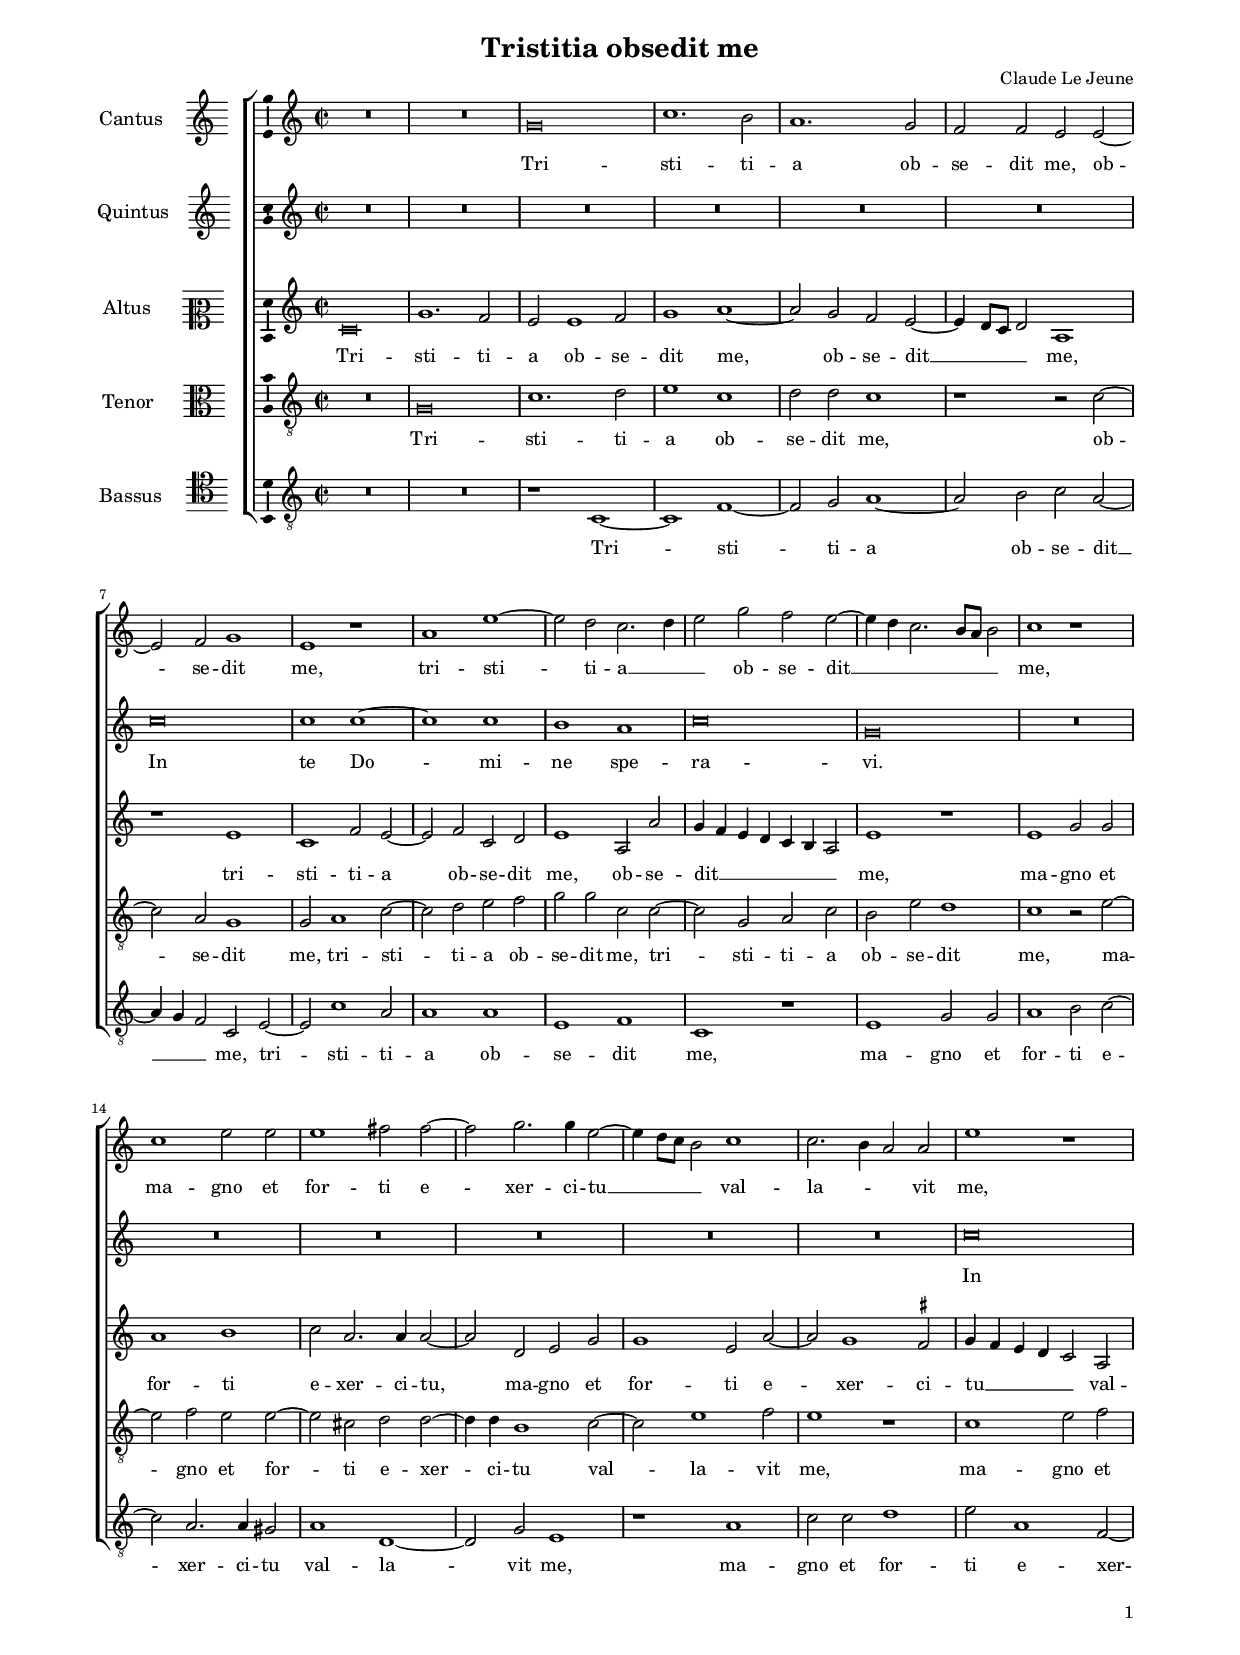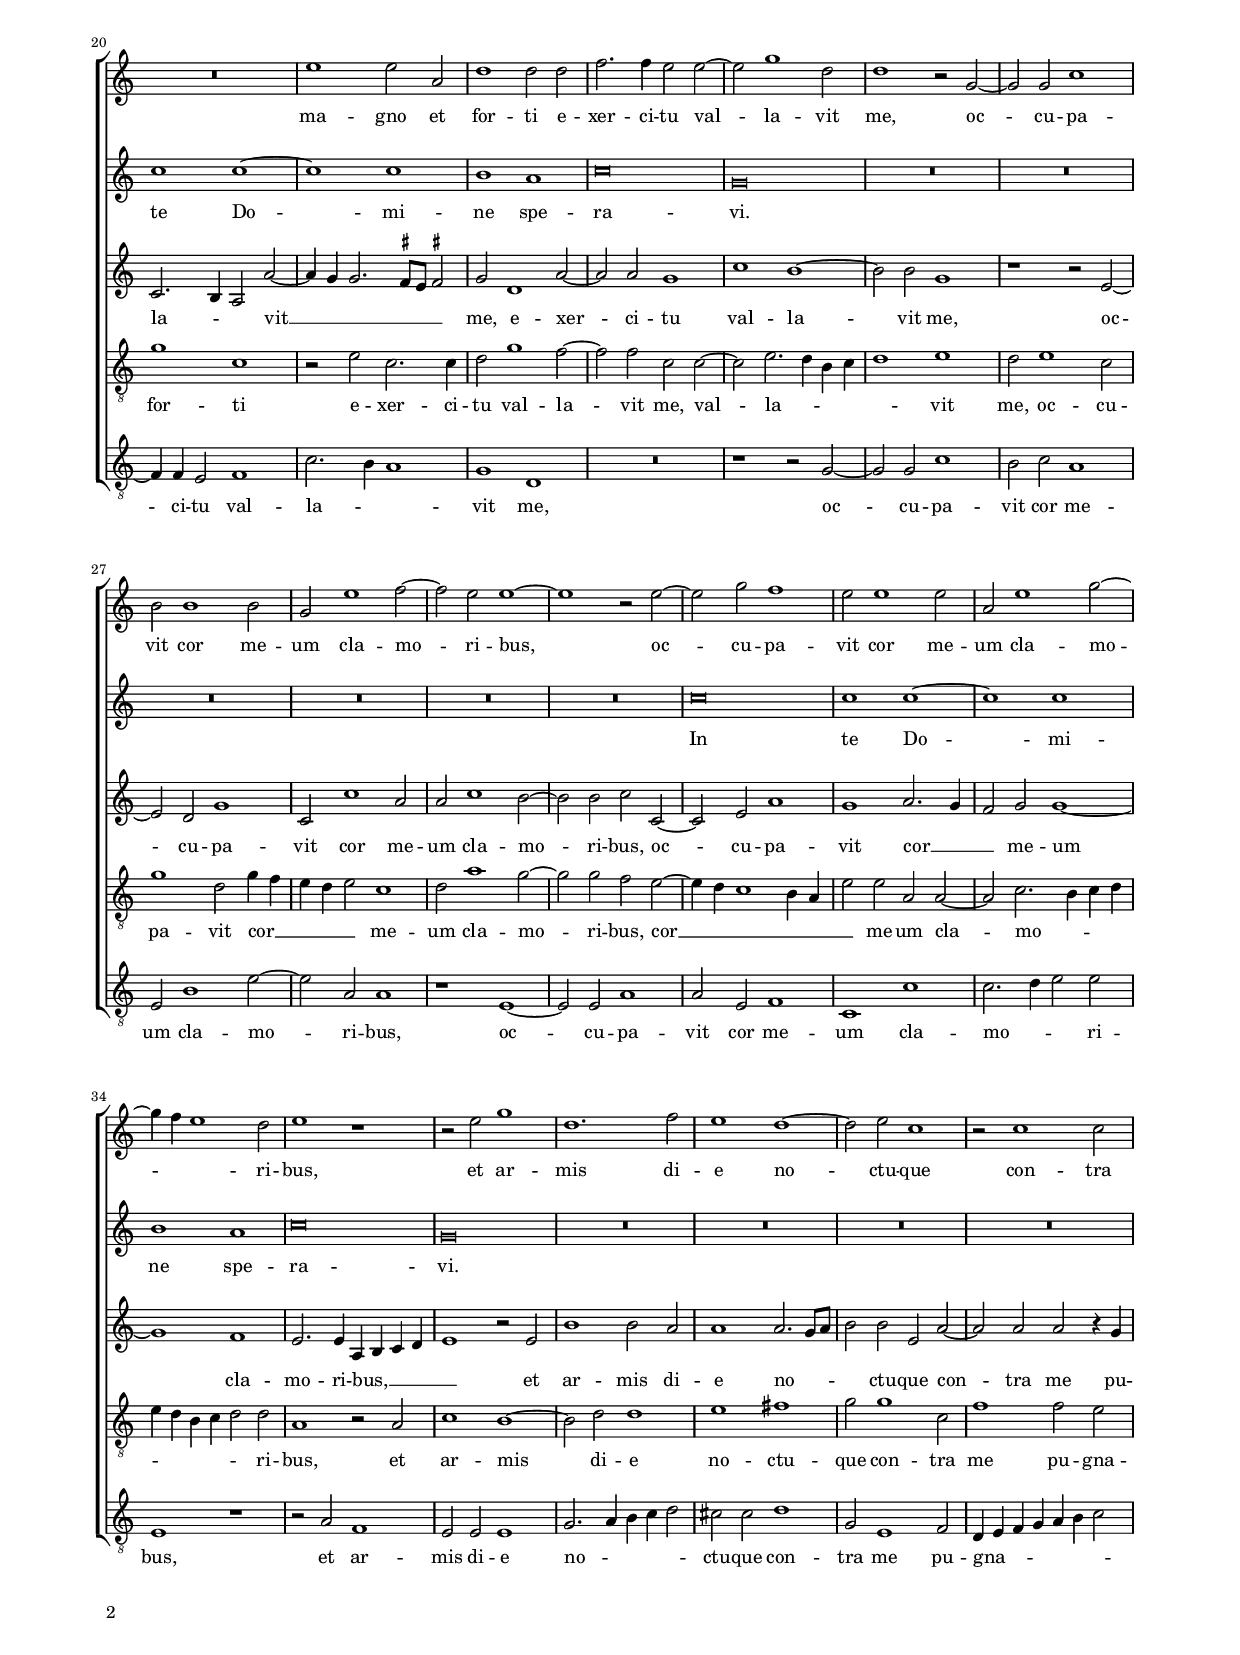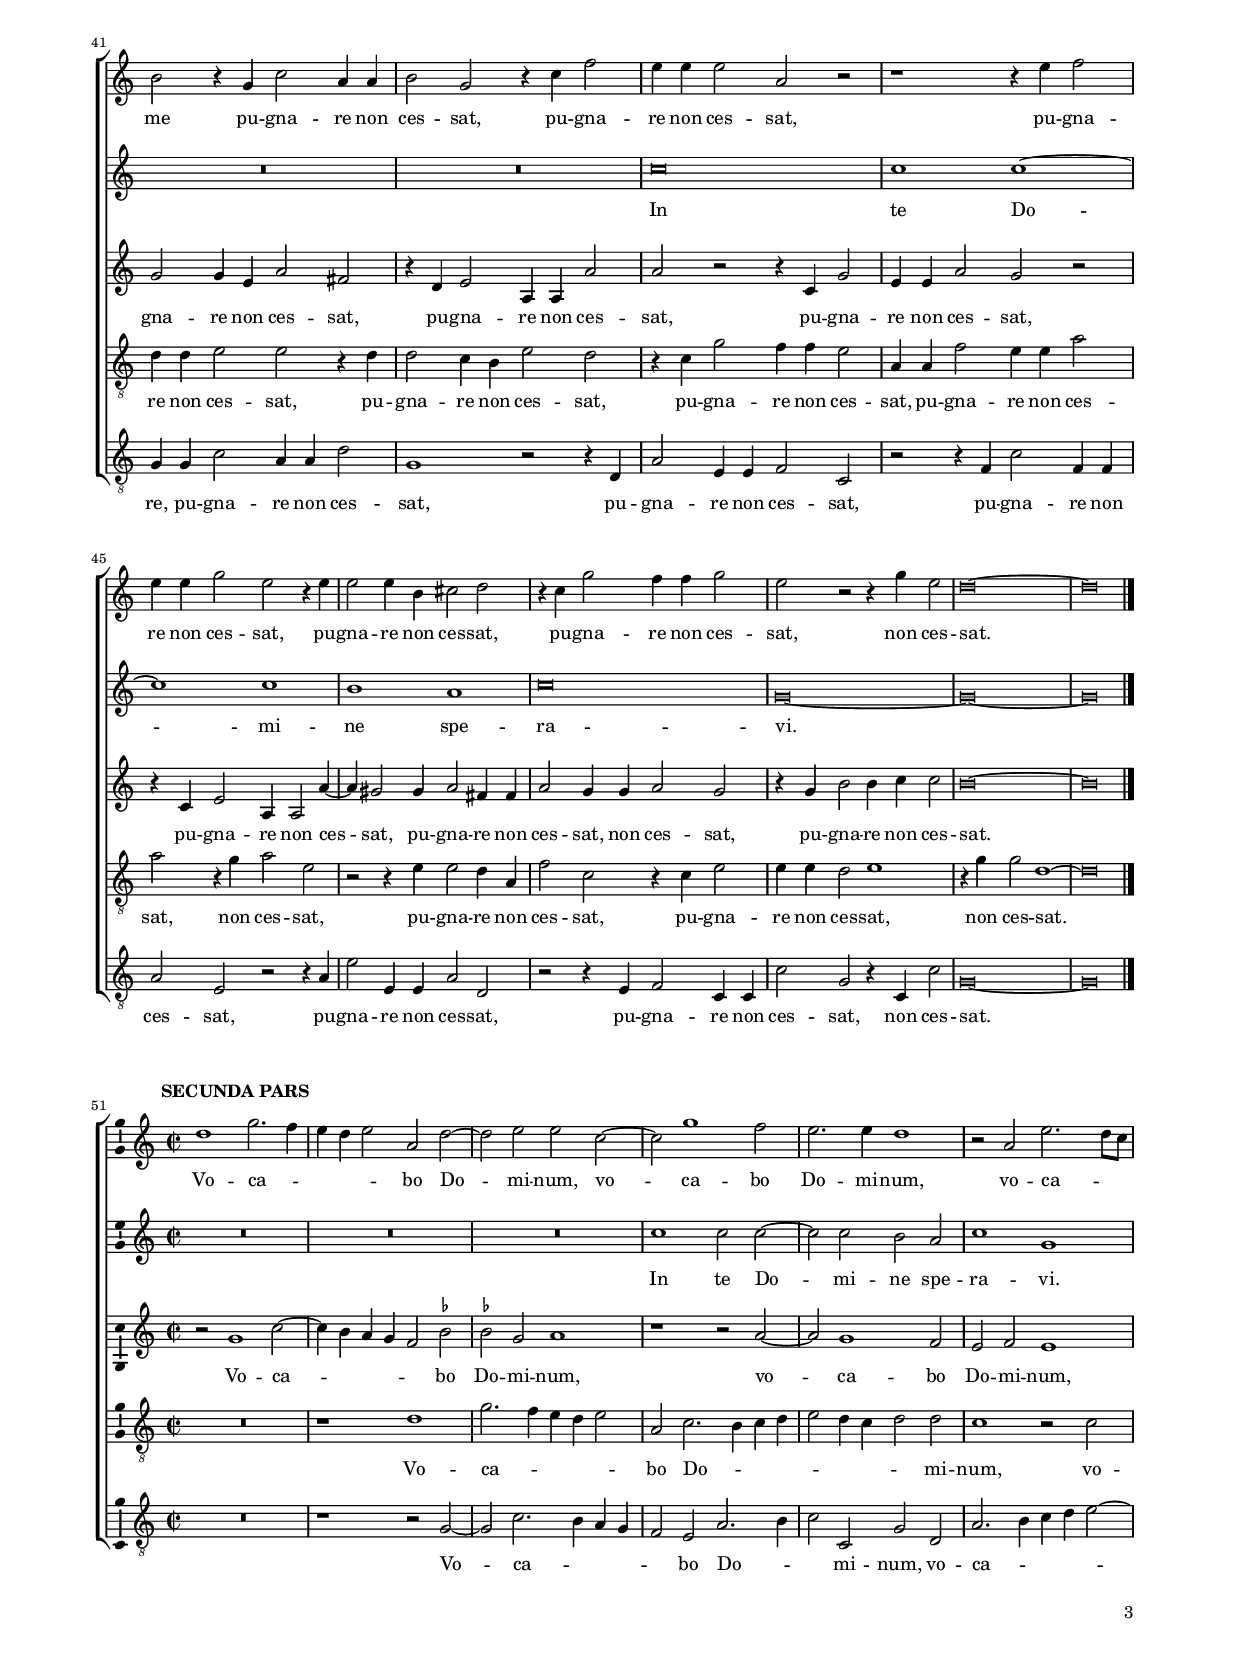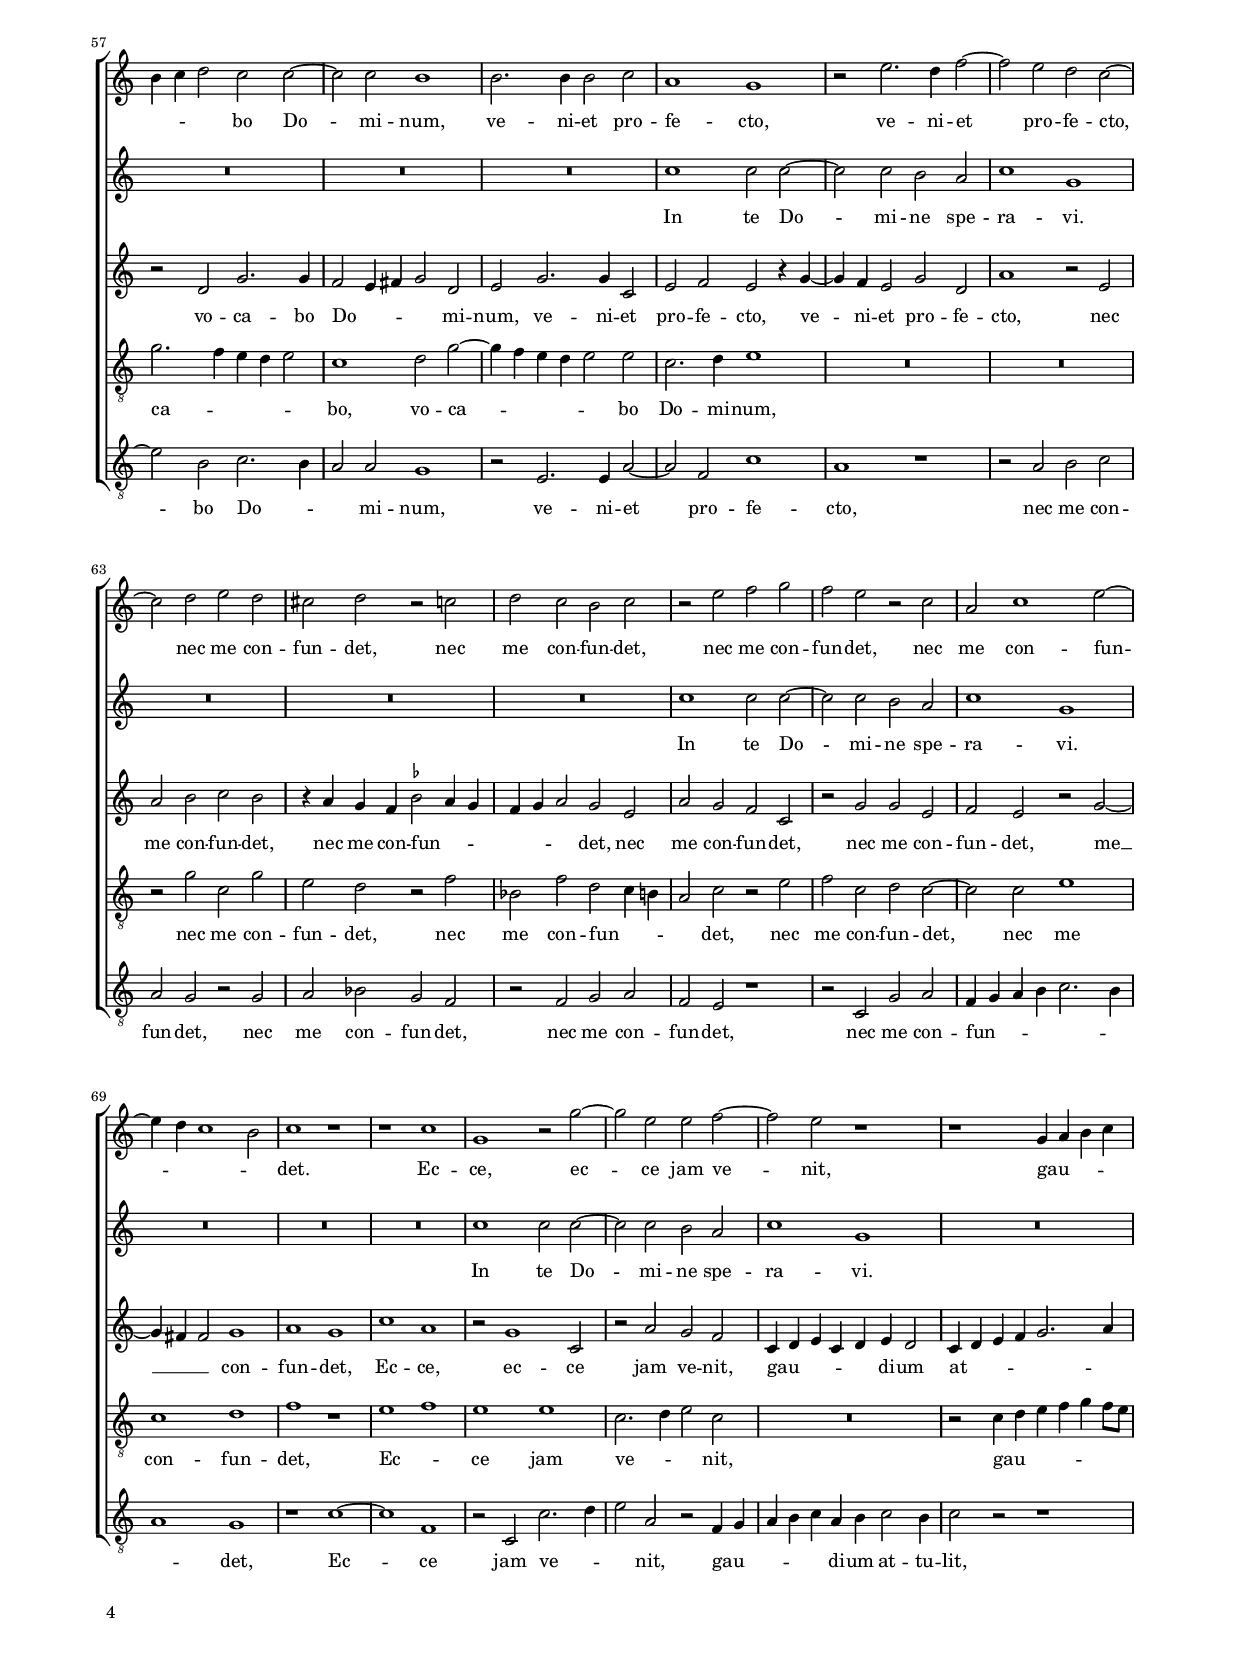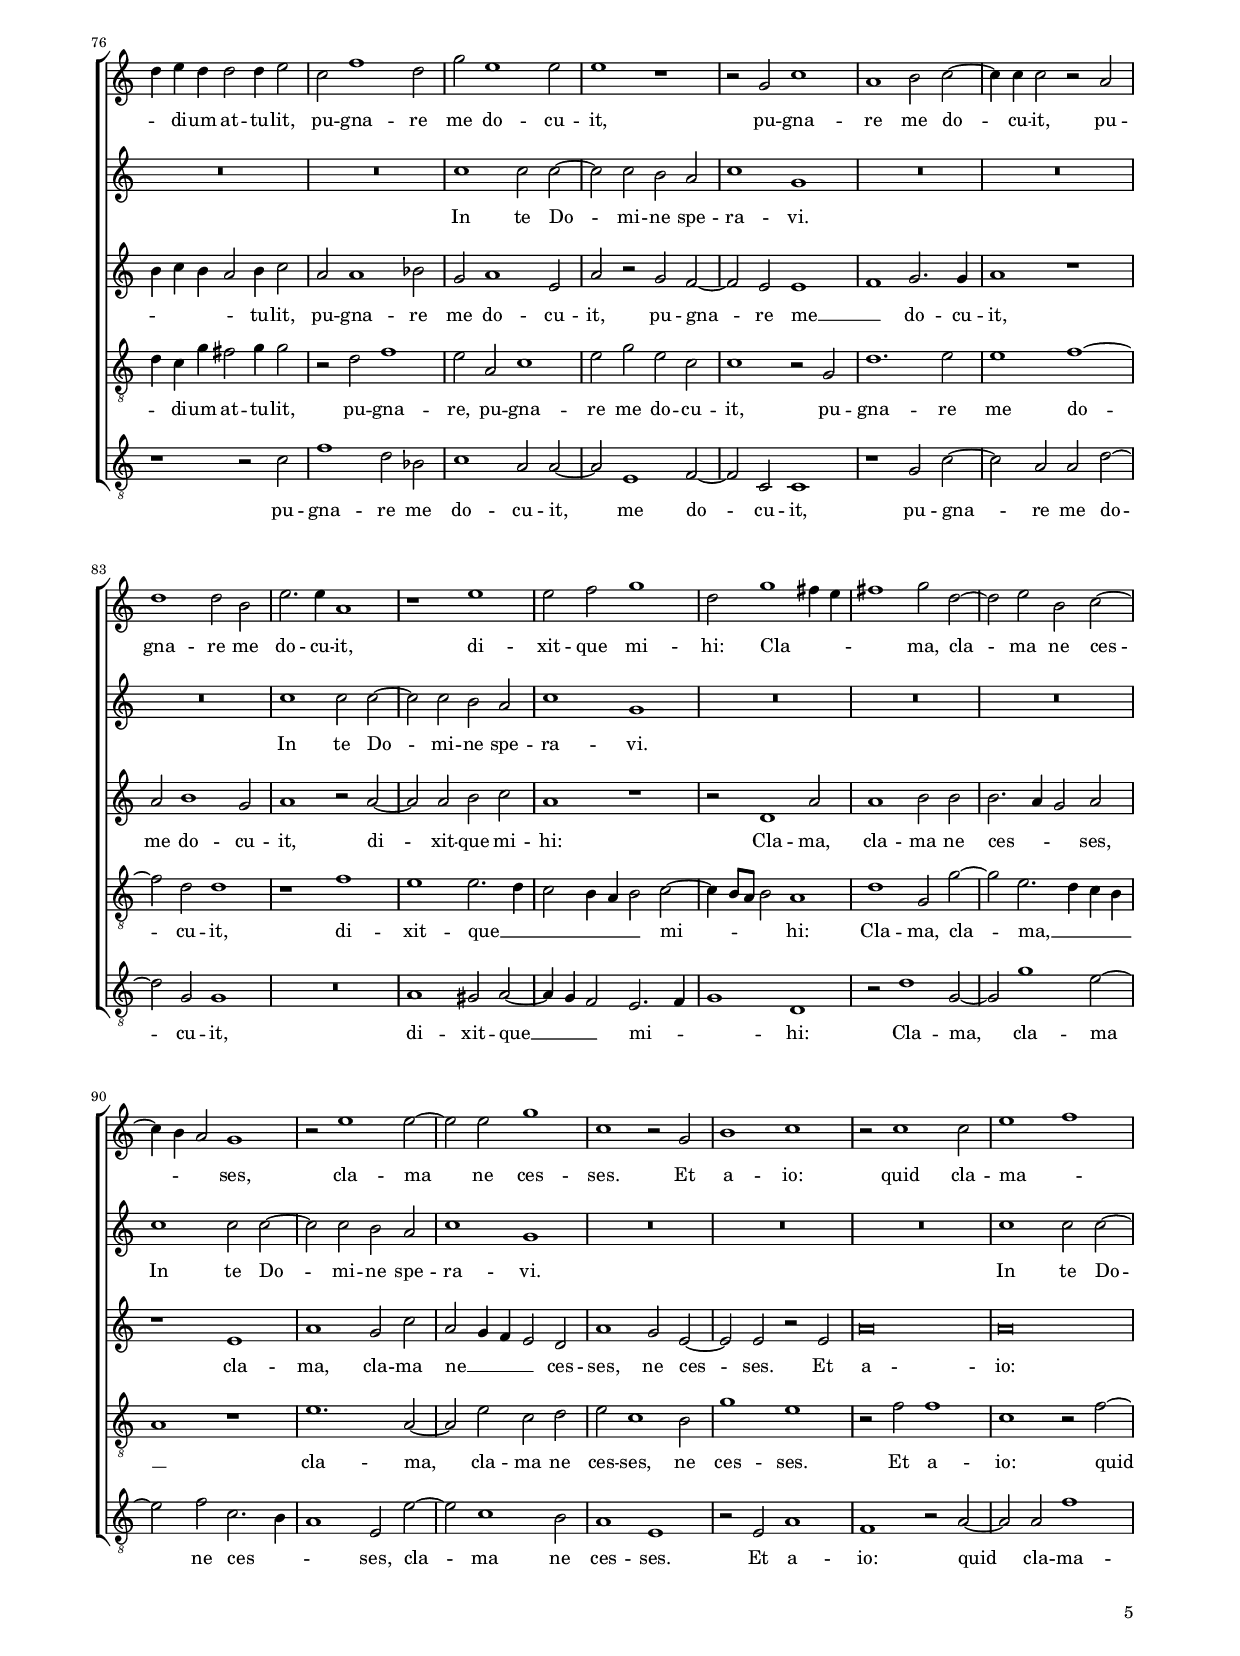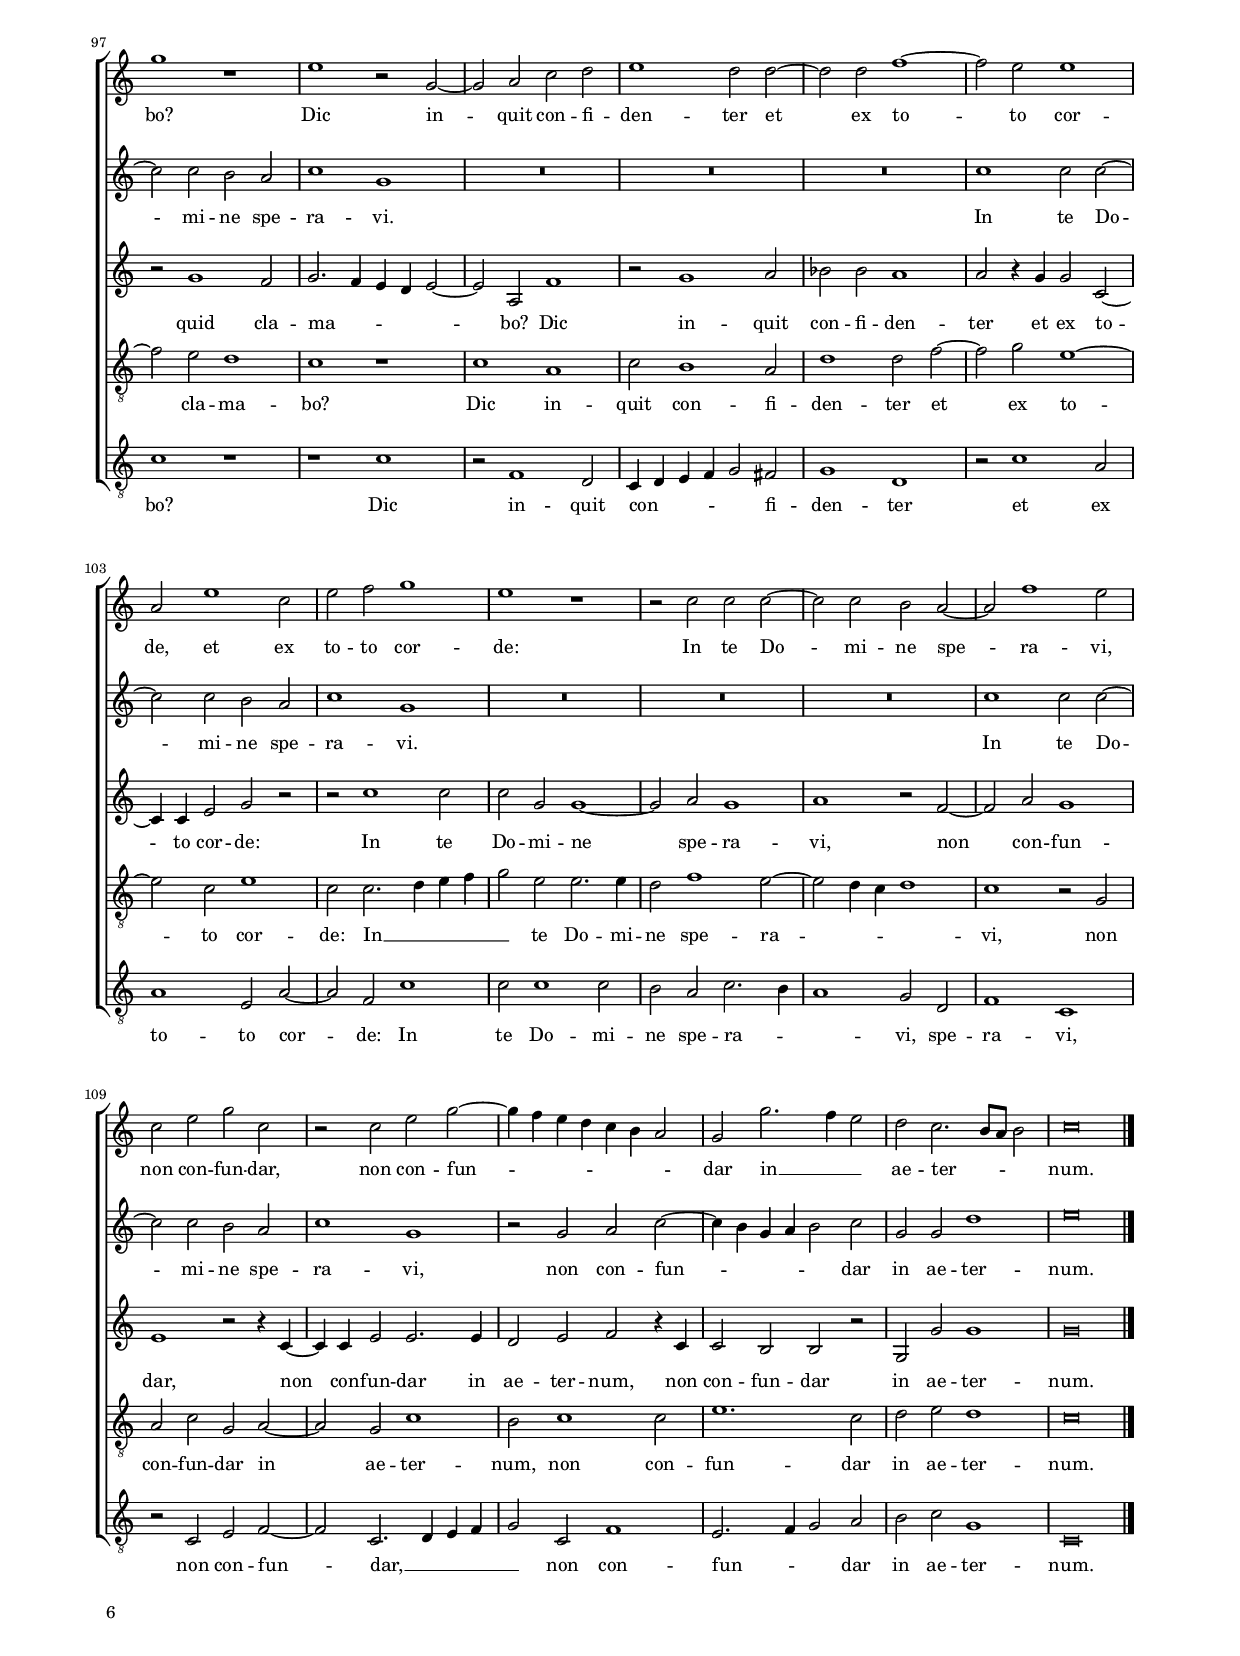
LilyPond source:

\header
{
  title="Tristitia obsedit me"
  composer="Claude Le Jeune"
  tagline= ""
}

\version "2.24.2"
\language deutsch
#(set-global-staff-size 15)
% #(set-default-paper-size "letter")
#(ly:set-option 'point-and-click #f)

	
	ficta = { \once \set suggestAccidentals = ##t }
	
	forget = #(define-music-function (music) (ly:music?) #{
		\accidentalStyle forget
		$music
		\accidentalStyle default
		#})


\paper
	{
	top-margin = 1.7 \cm
	bottom-margin = 1.1 \cm
	left-margin =1.8 \cm
	right-margin = 1.8 \cm
	ragged-bottom = ##f
	ragged-last-bottom = ##t
	print-page-number = ##f
	score-system-spacing = #'((basic-distance . 17) (minimum-distance . 14) (padding . 5) (strechability . 150))
	system-system-spacing = #'((basic-distance . 17) (minimum-distance . 14) (padding . 5) (strechability . 150))
	oddFooterMarkup=\markup   \fill-line { "" \fromproperty #'page:page-number-string }
	evenFooterMarkup=\markup  \fill-line { \fromproperty #'page:page-number-string "" }
	last-bottom-spacing = #'((basic-distance . 12) (minimum-distance . 7) (padding . 4))
	systems-per-page = 3
	page-count = 6
%	min-systems-per-page = 3
	}

global = {
	\key c \major
	\time 2/2 \set Score.measureLength = #(ly:make-moment 2/1)
	\set Score.tempoHideNote = ##t
	\tempo 2 = 90
	\skip 1*2*50 \bar "|."
	}
	

incipitcantus = \markup { \score {
	{
	\set Staff.instrumentName = \markup { \fontsize #1 "Cantus" }
	\key c \major
	\clef violin
	s4 \bar ""
	}
	\layout  {
	raggedright = ##t
	indent = 1.8 \cm
	line-width = 2.5 \cm
	\context { \Staff \remove Time_signature_engraver }
	\override Staff.Clef.Y-extent = #'(0 . 0)
	}} \hspace #1 }
      
       
incipitquintus = \markup { \score {
	{
	\set Staff.instrumentName = \markup { \fontsize #1 "Quintus" }
	\key c \major
	\clef violin
	s4 \bar ""
	}
	\layout  {
	raggedright = ##t
	indent = 1.8 \cm
	line-width = 2.5 \cm
	\context { \Staff \remove Time_signature_engraver }
	\override Staff.Clef.Y-extent = #'(0 . 0)
	}} \hspace #1 }
   

incipitaltus = \markup { \score {
	{
	\set Staff.instrumentName = \markup { \fontsize #1 "Altus" }
	\key c \major
	\clef mezzosoprano
	s4 \bar ""
	}
	\layout  {
	raggedright = ##t
	indent = 1.8 \cm
	line-width = 2.5 \cm
	\context { \Staff \remove Time_signature_engraver }
	\override Staff.Clef.Y-extent = #'(0 . 0)
	}} \hspace #1 }


incipittenor = \markup { \score {
	{
	\set Staff.instrumentName = \markup { \fontsize #1 "Tenor" }
	\key c \major
	\clef alto
	s4 \bar ""
	}
	\layout  {
	raggedright = ##t
	indent = 1.8 \cm
	line-width = 2.5 \cm
	\context { \Staff \remove Time_signature_engraver }
	\override Staff.Clef.Y-extent = #'(0 . 0)
	}} \hspace #1 }
      
      
incipitbassus = \markup { \score {
	{
	\set Staff.instrumentName = \markup { \fontsize #1 "Bassus" }
	\key c \major
	\clef tenor
	s4 \bar ""
	}
	\layout  {
	raggedright = ##t
	indent = 1.8 \cm
	line-width = 2.5 \cm
	\context { \Staff \remove Time_signature_engraver }
	\override Staff.Clef.Y-extent = #'(0 . 0)
	}} \hspace #1 }


cantus =  \relative c''
	{
	R\breve
	R\breve
	g\breve
	c1. h2
%5
	a1. g2 |
	f2 f e e~ \break
	e2 f g1
	e1 r
	a1 e'~
%10
	e2 d c2. d4 |
	e2 g f e~
	e4 d c2. h8 a h2
	c1 r \break
	c1 e2 e
%15
	e1 fis2 fis~ |
	fis2 g2. g4 e2~
	e4 d8 c h2 c1
	c2. h4 a2 a
	e'1 r \pageBreak
%20
	R\breve |
	e1 e2 a,
	d1 d2 d
	f2. f4 e2 e~
	e2 g1 d2
%25
	d1 r2 g,~ |
	g2 g c1 \break
	h2 h1 h2
	g2 e'1 f2~
	f2 e e1~
%30
	e1 r2 e~ |
	e2 g f1
	e2 e1 e2
	a,2 e'1 g2~ \break
	g4 f e1 d2
%35
	e1 r |
	r2 e g1
	d1. f2
	e1 d~
	d2 e c1
%40
	r2 c1 c2 | \pageBreak
	h2 r4 g c2 a4 a \noBreak
	h2 g r4 c f2 \noBreak
	e4 e e2 a, r \noBreak
	r1 r4 e' f2 \break 
%45
	e4 e g2 e r4 e |
	e2 e4 h cis2 d
	r4 c g'2 f4 f g2
	e2 r2 r4 g e2
	d\breve~
%50
	d\breve |
	}


quintus =  \relative c''
	{
	R\breve
	R\breve
	R\breve
	R\breve
%5
	R\breve |
	R\breve
	c\breve
	c1 c~
	c1 c
%10
	h1 a |
	c\breve
	g\breve
	R\breve
	R\breve
%15
	R\breve |
	R\breve
	R\breve
	R\breve
	c\breve
%20
	c1 c~ |
	c1 c
	h1 a
	c\breve
	g\breve
%25
	R\breve |
	R\breve
	R\breve
	R\breve
	R\breve
%30
	R\breve |
	c\breve
	c1 c~
	c1 c
	h1 a
%35
	c\breve |
	g\breve
	R\breve
	R\breve
	R\breve
%40
	R\breve |
	R\breve
	R\breve
	c\breve
	c1 c~
%45
	c1 c |
	h1 a
	c\breve
	g\breve~
	g\breve~
%50
	g\breve |
	}


altus =  \relative c'
	{
	c\breve
	g'1. f2
	e2 e1 f2
	g1 a~
%5
	a2 g f e~ |
	e4 d8 c d2 a1
	r1 e'
	c1 f2 e~
	e2 f c d
%10
	e1 a,2 a' |
	g4 f e d c h a2
	e'1 r
	e1 g2 g
	a1 h
%15
	c2 a2. a4 a2~ |
	a2 d, e g
	g1 e2 a~
	a2 g1 \ficta fis2
	g4 f e d c2 a
%20
	c2. h4 a2 a'~ |
	a4 g g2. \ficta fis8 e \ficta fis!2
	g2 d1 a'2~
	a2 a g1
	c1 h~
%25
	h2 h g1 |
	r1 r2 e~
	e2 d g1
	c,2 c'1 a2
	a2 c1 h2~
%30
	h2 h c c,~ |
	c2 e a1
	g1 a2. g4
	f2 g g1~
	g1 f
%35
	e2. e4 a, h c d |	
	e1 r2 e
	h'1 h2 a
	a1 a2. g8 a
	h2 h e, a~
%40
	a2 a a r4 g |
	g2 g4 e a2 fis
	r4 d e2 a,4 a a'2
	a2 r r4 c, g'2
	e4 e a2 g r
%45
	r4 c, e2 a,4 a2 a'4~ |
	a4 gis2 gis4 a2 fis4 fis 
	a2 g4 g a2 g2
	r4 g h2 h4 c c2
	h\breve~
%50
	h\breve |
	}


tenor  =  \relative c'
	{
	R\breve
	g\breve
	c1. d2
	e1 c
%5
	d2 d c1 |
	r1 r2 c~
	c2 a g1
	g2 a1 c2~
	c2 d e f
%10
	g2 g c, c~ |
	c2 g a c
	h2 e d1
	c1 r2 e~
	e2 f e e~
%15
	e2 cis d d~ |
	d4 d h1 c2~
	c2 e1 f2
	e1 r
	c1 e2 f
%20
	g1 c, |
	r2 e c2. c4
	d2 g1 f2~
	f2 f c c~
	c2 e2. d4 h c
%25
	d1 e |
	d2 e1 c2
	g'1 d2 g4 f
	e4 d e2 c1
	d2 a'1 g2~
%30
	g2 g f e~ |
	e4 d c1 h4 a
	e'2 e a, a~
	a2 c2. h4 c d
	e4 d h c d2 d
%35
	a1 r2 a |
	c1 h~
	h2 d d1
	e1 fis
	g2 g1 c,2
%40
	f1 f2 e |
	d4 d e2 e r4 d
	d2 c4 h e2 d
	r4 c g'2 f4 f e2
	a,4 a f'2 e4 e a2
%45
	a2 r4 g a2 e |
	r2 r4 e e2 d4 a
	f'2 c r4 c e2
	e4 e d2 e1
	r4 g g2 d1~
%50
	d\breve |
	}


bassus  =  \relative c
	{
	R\breve
	R\breve
	r1 c~
	c1 f~
%5
	f2 g a1~ |
	a2 h c a~
	a4 g f2 c e~
	e2 c'1 a2
	a1 a
%10
	e1 f |
	c1 r
	e1 g2 g
	a1 h2 c~
	c2 a2. a4 gis2
%15
	a1 d,~ |
	d2 g e1
	r1 a
	c2 c d1
	e2 a,1 f2~
%20
	f4 f e2 f1 |
	c'2. h4 a1
	g1 d
	R\breve
	r1 r2 g~
%25
	g2 g c1 |
	h2 c a1
	e2 h'1 e2~
	e2 a, a1
	r1 e~
%30
	e2 e a1 |
	a2 e f1
	c1 c'
	c2. d4 e2 e
	e,1 r
%35
	r2 a f1 |
	e2 e e1
	g2. a4 h c d2
	cis2 cis d1
	g,2 e1 f2
%40
	d4 e f g a h c2 |
	g4 g c2 a4 a d2
	g,1 r2 r4 d
	a'2 e4 e f2 c
	r2 r4 f c'2 f,4 f
%45
	a2 e r r4 a |
	e'2 e,4 e a2 d,
	r2 r4 e f2 c4 c
	c'2 g r4 c, c'2
	g\breve~
%50
	g\breve |
	}


lyricscantus = \lyricmode {
	Tri -- sti -- ti -- a ob -- se -- dit me,
	ob -- se -- dit me,
	tri -- sti -- ti -- a __ _ _ ob -- se -- dit __ _ _ _ _ _ me,
	ma -- gno et for -- ti e -- xer -- ci -- tu __ _ _ _ val -- la -- _ _ vit me,
	ma -- gno et for -- ti e -- xer -- ci -- tu val -- la -- vit me,
	oc -- cu -- pa -- vit cor me -- um cla -- mo -- ri -- bus,
	oc -- cu -- pa -- vit cor me -- um cla -- mo -- _ _ ri -- bus,
	et ar -- mis di -- e no -- ctu -- que con -- tra me
	pu -- gna -- re non ces -- sat,
	pu -- gna -- re non ces -- sat,
	pu -- gna -- re non ces -- sat,
	pu -- gna -- re non ces -- sat,
	pu -- gna -- re non ces -- sat,
	non ces -- sat.
	}


lyricsquintus = \lyricmode {
	In te Do -- mi -- ne spe -- ra -- vi.
	In te Do -- mi -- ne spe -- ra -- vi.
	In te Do -- mi -- ne spe -- ra -- vi.
	In te Do -- mi -- ne spe -- ra -- vi.
	}


lyricsaltus = \lyricmode {
	Tri -- sti -- ti -- a ob -- se -- dit me,
	ob -- se -- dit __ _ _ _ me,
	tri -- sti -- ti -- a ob -- se -- dit me,
	ob -- se -- dit __ _ _ _ _ _ _ me,
	ma -- gno et for -- ti e -- xer -- ci -- tu,
	ma -- gno et for -- ti e -- xer -- ci -- tu __ _ _ _ _ val -- la -- _ _ vit __ _ _ _ _ _ me,
	e -- xer -- ci -- tu val -- la -- vit me,
	oc -- cu -- pa -- vit cor me -- um cla -- mo -- ri -- bus,
	oc -- cu -- pa -- vit cor __ _ _ me -- um cla -- mo -- ri -- bus, __ _ _ _ _
	et ar -- mis di -- e no -- _ _ _ ctu -- que con -- tra me
	pu -- gna -- re non ces -- sat,
	pu -- gna -- re non ces -- sat,
	pu -- gna -- re non ces -- sat,
	pu -- gna -- re non ces -- sat,
	pu -- gna -- re non ces -- sat,
	non ces -- sat,
	pu -- gna -- re non ces -- sat.
	}


lyricstenor = \lyricmode {
	Tri -- sti -- ti -- a ob -- se -- dit me,
	ob -- se -- dit me,
	tri -- sti -- ti -- a ob -- se -- dit me,
	tri -- sti -- ti -- a ob -- se -- dit me,
	ma -- gno et for -- ti e -- xer -- ci -- tu val -- la -- vit me,
	ma -- gno et for -- ti e -- xer -- ci -- tu val -- la -- vit me,
	val -- la -- _ _ _ _ vit me,
	oc -- cu -- pa -- vit cor __ _ _ _ _ me -- um cla -- mo -- ri -- bus,
	cor __ _ _ _ _ _ me -- um cla -- mo -- _ _ _ _ _ _ _ _ ri -- bus,
	et ar -- mis di -- e no -- ctu -- que con -- tra me
	pu -- gna -- re non ces -- sat,
	pu -- gna -- re non ces -- sat,
	pu -- gna -- re non ces -- sat,
	pu -- gna -- re non ces -- sat,
	non ces -- sat,
	pu -- gna -- re non ces -- sat,
	pu -- gna -- re non ces -- sat,
	non ces -- sat.
	}


lyricsbassus = \lyricmode {
	Tri -- sti -- ti -- a ob -- se -- dit __ _ _ me,
	tri -- sti -- ti -- a ob -- se -- dit me,
	ma -- gno et for -- ti e -- xer -- ci -- tu val -- la -- vit me,
	ma -- gno et for -- ti e -- xer -- ci -- tu val -- la -- _ _ vit me,
	oc -- cu -- pa -- vit cor me -- um cla -- mo -- ri -- bus,
	oc -- cu -- pa -- vit cor me -- um cla -- mo -- _ _ ri -- bus,
	et ar -- mis di -- e no -- _ _ _ _ ctu -- que con -- tra me
	pu -- gna -- _ _ _ _ _ _ re,
	pu -- gna -- re non ces -- sat,
	pu -- gna -- re non ces -- sat,
	pu -- gna -- re non ces -- sat,
	pu -- gna -- re non ces -- sat,
	pu -- gna -- re non ces -- sat,
	non ces -- sat.
	}


\score
{  
	\transpose c c {
	\new ChoirStaff \with { \override StaffGrouper.staff-staff-spacing.basic-distance = #12 }
	<<

	\new Staff << \global
	\new Voice="v1" {
		\set Staff.instrumentName=\incipitcantus
		\set Staff.midiInstrument = "reed organ"
		\clef violin
		\cantus }
	\new Lyrics \lyricsto "v1" {\lyricscantus }
	>>


	\new Staff << \global
	\new Voice="v5" {
		\set Staff.instrumentName=\incipitquintus
		\set Staff.midiInstrument = "reed organ"
		\clef violin
		\quintus}
	\new Lyrics \lyricsto "v5" {\lyricsquintus }
	>>


	\new Staff << \global
	\new Voice="v2" {
		\set Staff.instrumentName=\incipitaltus
		\set Staff.midiInstrument = "reed organ"
		\clef violin % "G_8"
		\altus}
	\new Lyrics \lyricsto "v2" {\lyricsaltus }
	>>


	\new Staff << \global
	\new Voice="v3" {
		\set Staff.instrumentName=\incipittenor
		\set Staff.midiInstrument = "reed organ"
		\clef "G_8"
		\tenor }
	\new Lyrics \lyricsto "v3" {\lyricstenor }
	>>


	\new Staff << \global
	\new Voice="v4" {
		\set Staff.instrumentName=\incipitbassus
		\set Staff.midiInstrument = "reed organ"
		\clef "G_8" % bass
		\bassus }
	\new Lyrics \lyricsto "v4" {\lyricsbassus}
	>>

	>>
	} % transpose

	\layout
	{
	indent = 2.5 \cm
	\context { \Staff \override TimeSignature.break-visibility = #end-of-line-invisible }
	\context { \Lyrics \override VerticalAxisGroup.nonstaff-relatedstaff-spacing.padding = #1.4 }
	\context { \Staff \consists Ambitus_engraver }
	\context { \Score \override BarNumber.padding = #2 }
	\context { \Voice \override NoteHead.style = #'baroque }
	}


\midi
	{
	\tempo 2 = 90
	}

}

%%%%%%%%%%%%%%%%%%%%  SECUNDA PARS %%%%%%%%%%%%%%%%%%%%


global = {
	\key c \major
	\time 2/2 \set Score.measureLength = #(ly:make-moment 2/1)
	\set Score.tempoHideNote = ##t
	\tempo 2 = 90
	\set Score.barNumberVisibility = #all-bar-numbers-visible \bar ""
	\set Score.currentBarNumber = #51
	\skip 1*2*64 \bar "|."
	}


cantus =  \relative c''
	{
	d1 g2. f4
	e4 d e2 a, d~
	d2 e e c~
	c2 g'1 f2
%5
	e2. e4 d1 |
	r2 a e'2. d8 c
	h4 c d2 c c~
	c2 c h1
	h2. h4 h2 c
%10
	a1 g |
	r2 e'2. d4 f2~
	f2 e d c~
	c2 d e d
	cis2 d r c
%15
	d2 c h c |
	r2 e f g
	f2 e r2 c
	a2 c1 e2~
	e4 d c1 h2
%20
	c1 r |
	r1 c
	g1 r2 g'~
	g2 e e f~
	f2 e r1
%25
	r1 g,4 a h c |
	d4 e d d2 d4 e2
	c2 f1 d2
	g2 e1 e2
	e1 r
%30
	r2 g, c1 |
	a1 h2 c~
	c4 c c2 r a
	d1 d2 h
	e2. e4 a,1
%35
	r1 e' |
	e2 f g1
	d2 g1 fis4 e
	fis1 g2 d~
	d2 e h c~
%40
	c4 h a2 g1 |
	r2 e'1 e2~
	e2 e g1
	c,1 r2 g
	h1 c
%45
	r2 c1 c2 |
	e1 f
	g1 r
	e1 r2 g,~
	g2 a c d
%50
	e1 d2 d~ |
	d2 d f1~
	f2 e e1
	a,2 e'1 c2
	e2 f g1
%55
	e1 r |
	r2 c c c~
	c2 c h a~
	a2 f'1 e2
	c2 e g c,
%60
	r2 c e g~ |
	g4 f e d c h a2
	g2 g'2. f4 e2
	d2 c2. h8 a h2
	c\breve |
	}


quintus =  \relative c''
	{
	R\breve
	R\breve
	R\breve
	c1 c2 c~
%5
	c2 c h a |
	c1 g
	R\breve
	R\breve
	R\breve
%10
	c1 c2 c~ |
	c2 c h a
	c1 g
	R\breve
	R\breve
%15
	R\breve |
	c1 c2 c~
	c2 c h a
	c1 g
	R\breve
%20
	R\breve |
	R\breve
	c1 c2 c~
	c2 c h2 a
	c1 g
%25
	R\breve |
	R\breve
	R\breve
	c1 c2 c~
	c2 c h2 a
%30
	c1 g |
	R\breve
	R\breve
	R\breve
	c1 c2 c~
%35
	c2 c h2 a |
	c1 g
	R\breve
	R\breve
	R\breve
%40
	c1 c2 c~ |
	c2 c h a
	c1 g
	R\breve
	R\breve
%45
	R\breve |
	c1 c2 c~
	c2 c h a
	c1 g
	R\breve
%50
	R\breve |
	R\breve
	c1 c2 c~
	c2 c h a
	c1 g
%55
	R\breve |
	R\breve
	R\breve
	c1 c2 c~
	c2 c h a
%60
	c1 g |
	r2 g a c~
	c4 h g a h2 c
	g2 g d'1
	e\breve |
	}


altus =  \relative c'
	{
	r2 g'1 c2~
	c4 h a g f2 \ficta b
	\ficta b2 g a1
	r1 r2 a~
%5
	a2 g1 f2 |
	e2 f e1
	r2 d g2. g4
	f2 e4 fis g2 d
	e2 g2. g4 c,2
%10
	e2 f e r4 g~ |
	g4 f e2 g d
	a'1 r2 e
	a2 h c h
	r4 a g f \ficta b2 a4 g
%15
	f4 g a2 g e |
	a2 g f c
	r2 g' g e
	f2 e r g~
	g4 fis fis2 g1
%20
	a1 g |
	c1 a
	r2 g1 c,2
	r2 a' g f
	c4 d e c d e d2
%25
	c4 d e f g2. a4 |
	h4 c h a2 h4 c2
	a2 a1 b2
	g2 a1 e2
	a2 r g f~
%30
	f2 e e1 |
	f1 g2. g4
	a1 r
	a2 h1 g2
	a1 r2 a~
%35
	a2 a h c |
	a1 r
	r2 d,1 a'2
	a1 h2 h
	h2. a4 g2 a
%40
	r1 e |
	a1 g2 c
	a2 g4 f e2 d
	a'1 g2 e~
	e2 e r e
%45
	a\breve |
	a\breve
	r2 g1 f2
	g2. f4 e d e2~
	e2 a, f'1
%50
	r2 g1 a2 |
	b2 b a1
	a2 r4 g g2 c,~
	c4 c e2 g r
	r2 c1 c2
%55
	c2 g g1~ |
	g2 a g1
	a1 r2 f~
	f2 a g1
	e1 r2 r4 c~
%60
	c4 c e2 e2. e4 |
	d2 e f r4 c
	c2 h h r
	g2 g' g1
	g\breve |
	}


tenor  =  \relative c'
	{
	R\breve
	r1 d
	g2. f4 e d e2
	a,2 c2. h4 c d
%5
	e2 d4 c d2 d |
	c1 r2 c
	g'2. f4 e d e2
	c1 d2 g~
	g4 f e d e2 e
%10
	c2. d4 e1 |
	R\breve
	R\breve
	r2 g c, g'
	e2 d r f
%15
	b,2 f' d c4 h |
	a2 c r e
	f2 c d c~
	c2 c e1
	c1 d
%20
	f1 r |
	e1 f
	e1 e
	c2. d4 e2 c
	R\breve
%25
	r2 c4 d e f g f8 e |
	d4 c g' fis2 g4 g2
	r2 d f1
	e2 a, c1
	e2 g e c
%30
	c1 r2 g |
	d'1. e2
	e1 f~
	f2 d d1
	r1 f
%35
	e1 e2. d4 |
	c2 h4 a h2 c~
	c4 h8 a h2 a1
	d1 g,2 g'~
	g2 e2. d4 c h
%40
	a1 r |
	e'1. a,2~
	a2 e' c d
	e2 c1 h2
	g'1 e
%45
	r2 f f1 |
	c1 r2 f~
	f2 e d1
	c1 r
	c1 a
%50
	c2 h1 a2 |
	d1 d2 f~
	f2 g e1~
	e2 c e1
	c2 c2. d4 e f
%55
	g2 e e2. e4 |
	d2 f1 e2~
	e2 d4 c d1
	c1 r2 g
	a2 c g a~
%60
	a2 g c1 |
	h2 c1 c2
	e1. c2
	d2 e d1
	c\breve |
	}


bassus  =  \relative c
	{
	R\breve
	r1 r2 g'~
	g2 c2. h4 a g
	f2 e a2. h4
%5
	c2 c, g' d |
	a'2. h4 c d e2~
	e2 h c2. h4
	a2 a g1
	r2 e2. e4 a2~
%10
	a2 f c'1 |
	a1 r
	r2 a h c
	a2 g r g
	a2 b g f
%15
	r2 f g a |
	f2 e r1
	r2 c g' a
	f4 g a h c2. h4
	a1 g
%20
	r1 c~ |
	c1 f,
	r2 c c'2. d4
	e2 a, r f4 g
	a4 h c a h c2 h4
%25
	c2 r r1 |
	r1 r2 c
	f1 d2 b
	c1 a2 a~
	a2 e1 f2~
%30
	f2 c c1 |
	r1 g'2 c~
	c2 a a d~
	d2 g, g1
	R\breve
%35
	a1 gis2 a~ |
	a4 g f2 e2. f4
	g1 d
	r2 d'1 g,2~
	g2 g'1 e2~
%40
	e2 f c2. h4 |
	a1 e2 e'~
	e2 c1 h2
	a1 e
	r2 e a1
%45
	f1 r2 a~ |
	a2 a f'1
	c1 r
	r1 c
	r2 f,1 d2
%50
	c4 d e f g2 fis |
	g1 d
	r2 c'1 a2
	a1 e2 a~
	a2 f c'1
%55
	c2 c1 c2 |
	h2 a c2. h4
	a1 g2 d
	f1 c
	r2 c e f~
%60
	f2 c2. d4 e f |
	g2 c, f1
	e2. f4 g2 a
	h2 c g1
	c,\breve |
	}


lyricscantus = \lyricmode {
	Vo -- ca -- _ _ _ _ bo Do -- mi -- num,
	vo -- ca -- bo Do -- mi -- num,
	vo -- ca -- _ _ _ _ _ bo Do -- mi -- num,
	ve -- ni -- et pro -- fe -- cto,
	ve -- ni -- et pro -- fe -- cto,
	nec me con -- fun -- det,
	nec me con -- fun -- det,
	nec me con -- fun -- det,
	nec me con -- fun -- _ _ _ det.
	Ec -- ce,
	ec -- ce jam ve -- nit,
	gau -- _ _ _ _ di -- um at -- tu -- lit,
	pu -- gna -- re me do -- cu -- it,
	pu -- gna -- re me do -- cu -- it,
	pu -- gna -- re me do -- cu -- it,
	di -- xit -- que mi -- hi:
	Cla -- _ _ _ ma,
	cla -- ma ne ces -- _ _ ses,
	cla -- ma ne ces -- ses.
	Et a -- io: quid cla -- ma -- _ bo?
	Dic in -- quit con -- fi -- den -- ter
	et ex to -- to cor -- de,
	et ex to -- to cor -- de:
	In te Do -- mi -- ne spe -- ra -- vi,
	non con -- fun -- dar,
	non con -- fun -- _ _ _ _ _ _ dar in __ _ _ ae -- ter -- _ _ _ num.
	}


lyricsquintus = \lyricmode {
	In te Do -- mi -- ne spe -- ra -- vi.
	In te Do -- mi -- ne spe -- ra -- vi.
	In te Do -- mi -- ne spe -- ra -- vi.
	In te Do -- mi -- ne spe -- ra -- vi.
	In te Do -- mi -- ne spe -- ra -- vi.
	In te Do -- mi -- ne spe -- ra -- vi.
	In te Do -- mi -- ne spe -- ra -- vi.
	In te Do -- mi -- ne spe -- ra -- vi.
	In te Do -- mi -- ne spe -- ra -- vi.
	In te Do -- mi -- ne spe -- ra -- vi,
	non con -- fun -- _ _ _ _ dar in ae -- ter -- num.
	}


lyricsaltus = \lyricmode {
	Vo -- ca -- _ _ _ _ bo Do -- mi -- num,
	vo -- ca -- bo Do -- mi -- num,
	vo -- ca -- bo Do -- _ _ _ mi -- num,
	ve -- ni -- et pro -- fe -- cto,
	ve -- ni -- et pro -- fe -- cto,
	nec me con -- fun -- det,
	nec me con -- fun -- _ _ _ _ _ det,
	nec me con -- fun -- det,
	nec me con -- fun -- det,
	me __ _ _ con -- fun -- det,
	Ec -- ce,
	ec -- ce jam ve -- nit,
	gau -- _ _ _ _ di -- um at -- _ _ _ _ _ _ _ _ _ tu -- lit,
	pu -- gna -- re me do -- cu -- it,
	pu -- gna -- re me __ _ do -- cu -- it,
	me do -- cu -- it,
	di -- xit -- que mi -- hi:
	Cla -- ma,
	cla -- ma ne ces -- _ _ ses,
	cla -- ma,
	cla -- ma ne __ _ _ _ ces -- ses,
	ne ces -- ses.
	Et a -- io: quid cla -- ma -- _ _ _ _ bo?
	Dic in -- quit con -- fi -- den -- ter
	et ex to -- to cor -- de:
	In te Do -- mi -- ne spe -- ra -- vi,
	non con -- fun -- dar,
	non con -- fun -- dar in ae -- ter -- num,
	non con -- fun -- dar in ae -- ter -- num.
	}


lyricstenor = \lyricmode {
	Vo -- ca -- _ _ _ _ bo Do -- _ _ _ _ _ _ _ mi -- num,
	vo -- ca -- _ _ _ _ bo,
	vo -- ca -- _ _ _ _ bo Do -- mi -- num,
	nec me con -- fun -- det,
	nec me con -- fun -- _ _ _ det,
	nec me con -- fun -- det,
	nec me con -- fun -- det,
	Ec -- _ ce jam ve -- _ _ nit,
	gau -- _ _ _ _ _ _ _ di -- um at -- tu -- lit,
	pu -- gna -- re,
	pu -- gna -- re me do -- cu -- it,
	pu -- gna -- re me do -- cu -- it,
	di -- xit -- que __ _ _ _ _ _ mi -- _ _ _ hi:
	Cla -- ma,
	cla -- ma, __ _ _ _ _
	cla -- ma,
	cla -- ma ne ces -- ses,
	ne ces -- ses.
	Et a -- io: quid cla -- ma -- bo?
	Dic in -- quit con -- fi -- den -- ter
	et ex to -- to cor -- de:
	In __ _ _ _ _ te Do -- mi -- ne spe -- ra -- _ _ _ vi,
	non con -- fun -- dar in ae -- ter -- num,
	non con -- fun -- dar in ae -- ter -- num.
	}


lyricsbassus = \lyricmode {
	Vo -- ca -- _ _ _ _ bo Do -- _ _ mi -- num,
	vo -- ca -- _ _ _ _ bo Do -- _ _ mi -- num,
	ve -- ni -- et pro -- fe -- cto,
	nec me con -- fun -- det,
	nec me con -- fun -- det,
	nec me con -- fun -- det,
	nec me con -- fun -- _ _ _ _ _ _ det,
	Ec -- ce jam ve -- _ _ nit,
	gau -- _ _ _ _ di -- um at -- tu -- lit,
	pu -- gna -- re me do -- cu -- it,
	me do -- cu -- it,
	pu -- gna -- re me do -- cu -- it,
	di -- xit -- que __ _ _ mi -- _ _ hi:
	Cla -- ma,
	cla -- ma ne ces -- _ _ ses,
	cla -- ma ne ces -- ses.
	Et a -- io: quid cla -- ma -- bo?
	Dic in -- quit con -- _ _ _ _ fi -- den -- ter
	et ex to -- to cor -- de:
	In te Do -- mi -- ne spe -- ra -- _ _ vi,
	spe -- ra -- vi,
	non con -- fun -- dar, __ _ _ _ _
	non con -- fun -- _ _ dar in ae -- ter -- num.
	}


\score
	{  
	\transpose c c {
	\new ChoirStaff \with { \override StaffGrouper.staff-staff-spacing.basic-distance = #12 }
	<<

	\new Staff <<\global
	\new Voice="v1" {
	  %\set Staff.instrumentName=Cantus
		\set Staff.midiInstrument = "reed organ"
		\clef violin
		\cantus }
	\new Lyrics \lyricsto "v1" {\lyricscantus }
	>>


	\new Staff << \global
	\new Voice="v5" {
	  %\set Staff.instrumentName=Quintus
		\set Staff.midiInstrument = "reed organ"
		\clef violin
		\quintus}
	\new Lyrics \lyricsto "v5" {\lyricsquintus }
	>>


	\new Staff << \global
	\new Voice="v2" {
	  %\set Staff.instrumentName=Altus
		\set Staff.midiInstrument = "reed organ"
		\clef violin % "G_8"
		\altus}
	\new Lyrics \lyricsto "v2" {\lyricsaltus }
	>>


	\new Staff <<\global
	\new Voice="v3" {
	  %\set Staff.instrumentName=Tenor
		\set Staff.midiInstrument = "reed organ"
		\clef "G_8"
		\tenor }
	\new Lyrics \lyricsto "v3" {\lyricstenor }
	>>


	\new Staff <<\global
	\new Voice="v4" {
	  %\set Staff.instrumentName=Bassus
		\set Staff.midiInstrument = "reed organ"
		\clef "G_8" % bass
		\bassus }
	\new Lyrics \lyricsto "v4" {\lyricsbassus}
	>>
	
	>>
	} % transpose

	\layout
	{
	indent = 0 \cm
	\context { \Staff \override TimeSignature.break-visibility = #end-of-line-invisible }
	\context { \Lyrics \override VerticalAxisGroup.nonstaff-relatedstaff-spacing.padding = #1.4 }
	\context { \Staff \consists Ambitus_engraver }
	\context { \Score \override BarNumber.padding = #2 }
	\context { \Voice \override NoteHead.style = #'baroque }
	}

	\header { piece = \markup { \raise #2 \hspace #7 \bold "SECUNDA PARS"} }

\midi
	{
	\tempo 2 = 90
	}
	
}

% EOF
